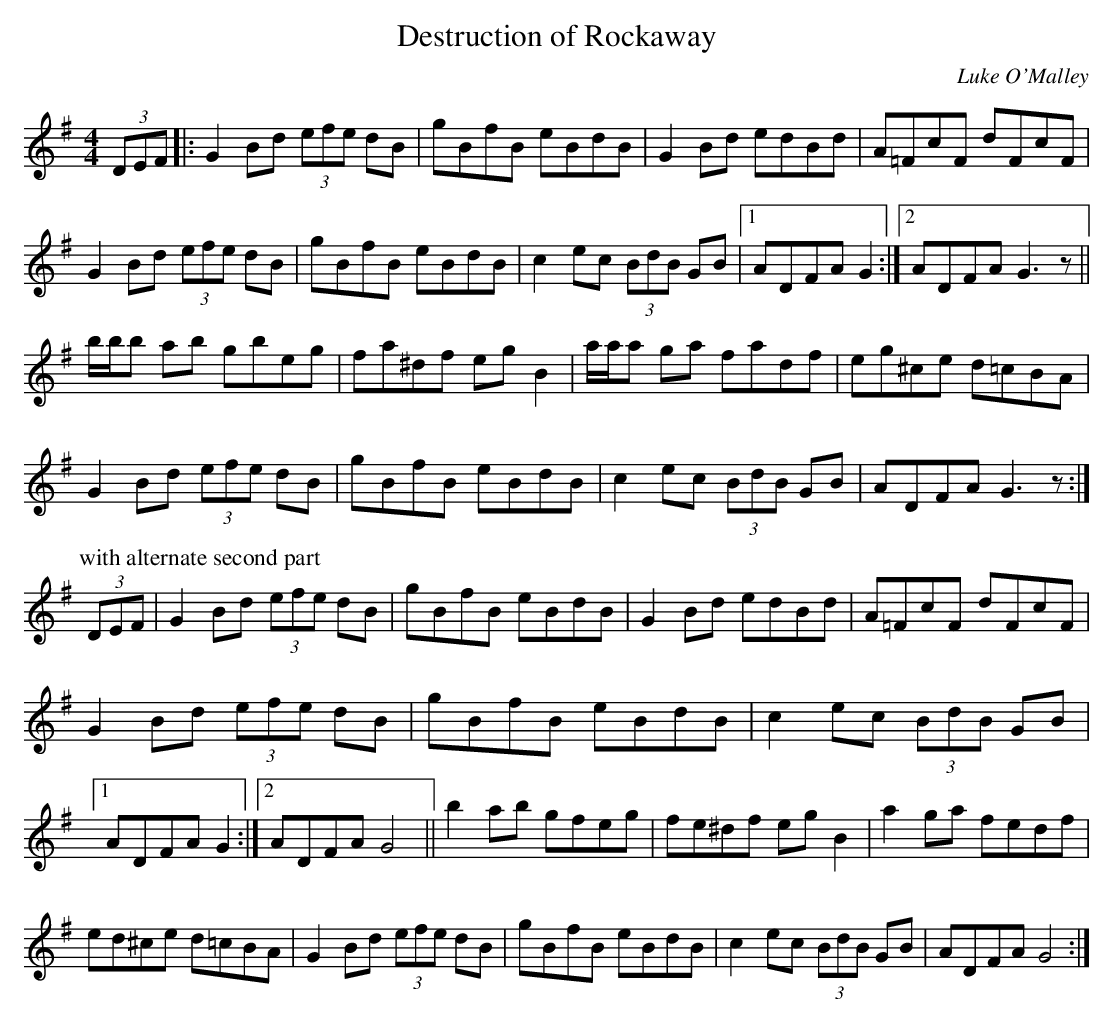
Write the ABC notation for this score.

X:1
T: Destruction of Rockaway
C: Luke O'Malley
M: 4/4
L: 1/8
K: G
(3DEF |: G2 Bd (3efe dB|gBfB eBdB|G2 Bd edBd|\
A=FcF dFcF |
G2 Bd (3efe dB|gBfB eBdB|c2 ec (3BdB GB |1 ADFA G2 :|2\
ADFA G3 z ||
b/b/b ab gbeg|fa^df eg B2|a/a/a ga fadf|eg^ce d=cBA |
G2 Bd (3efe dB|gBfB eBdB|c2 ec (3BdB GB|ADFA G3 z :|
P: with alternate second part
(3DEF|G2 Bd (3efe dB|gBfB eBdB|G2 Bd edBd|A=FcF dFcF |
G2 Bd (3efe dB|gBfB eBdB|c2 ec (3BdB GB |1 ADFA G2 :|2\
ADFA G4 || b2 ab gfeg|fe^df eg B2|a2 ga fedf|
ed^ce d=cBA|G2 Bd (3efe dB|gBfB eBdB|c2 ec (3BdB GB|\
ADFA G4 :|
